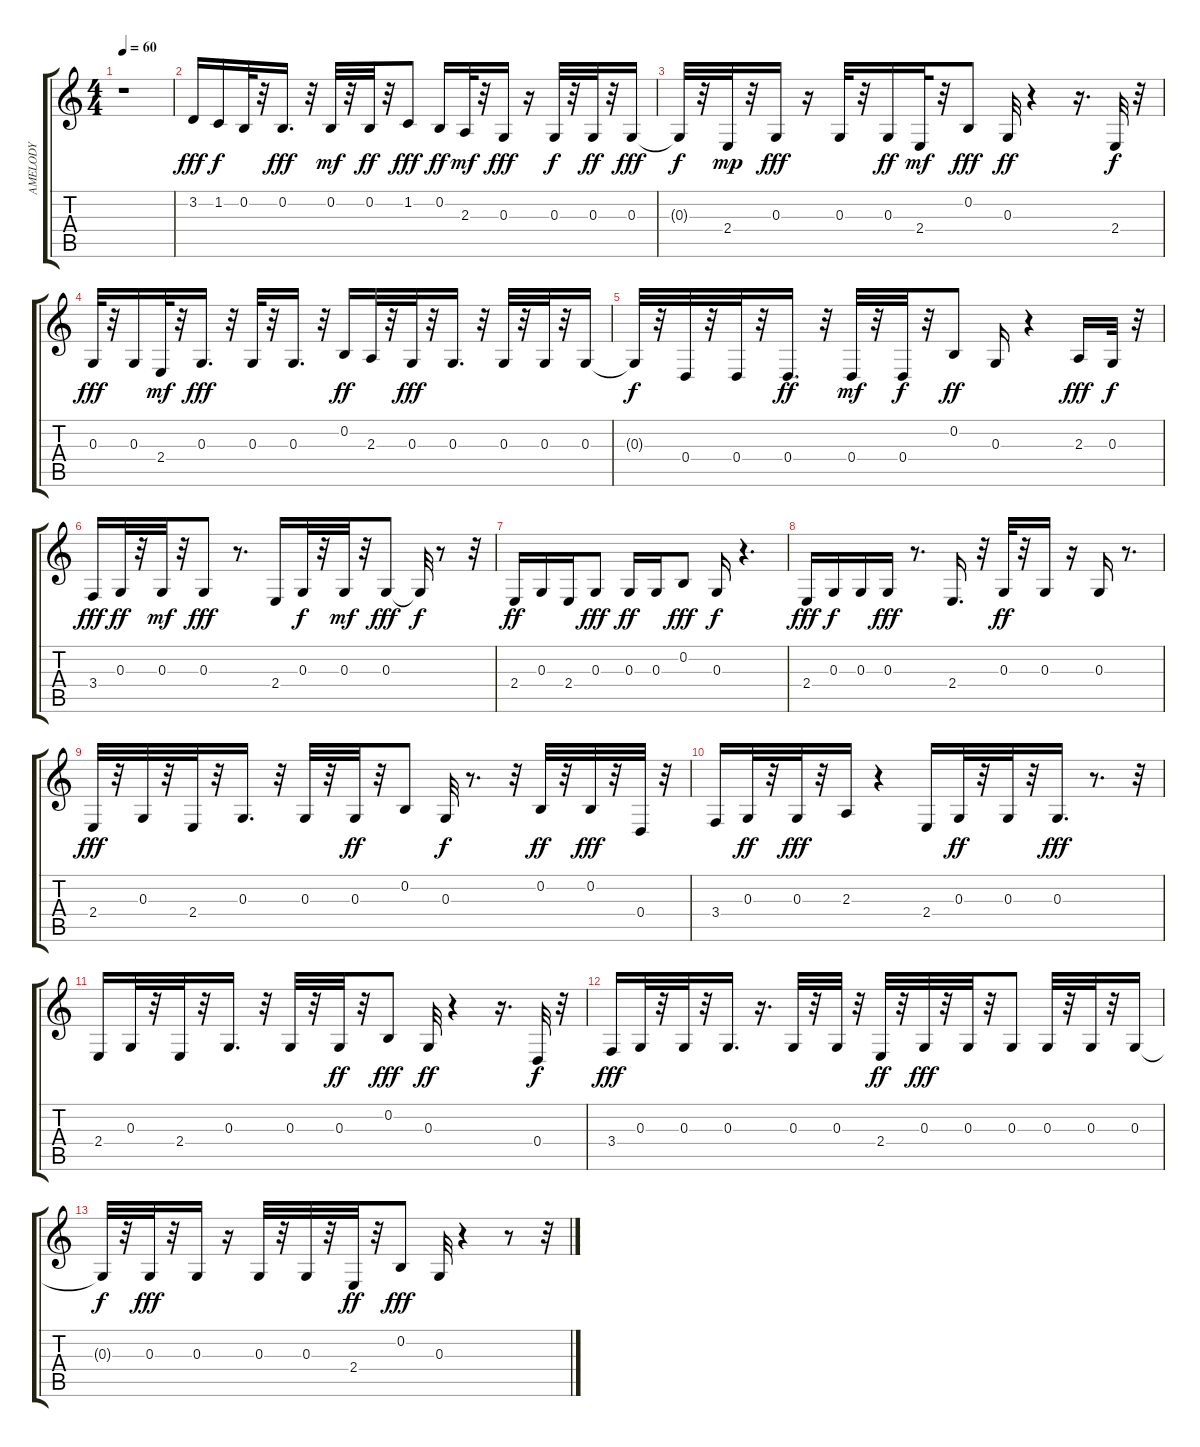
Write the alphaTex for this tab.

\track ("AMELODY             " "AMELODY   ") {instrument vibraphone}
\staff {score tabs}
\tuning (E4 B3 G3 D3 A2 E2) {hide}
\ts (4 4)
\tempo 60
\clef g2
\ks c
r.1{dy ff} |
3.2.16{dy fff} 1.2.16{dy f} 0.2.32 r.32 0.2.16{d dy fff} r.32 0.2.32{dy mf} r.32 0.2.32{dy ff} r.32 1.2.8{dy fff} 0.2.16{dy ff} 2.3.32{dy mf} r.32 0.3.16{dy fff} r.16 0.3.32{dy f} r.32 0.3.32{dy ff} r.32 0.3.16{dy fff} |
0.3{t}.32{dy f} r.32 2.4.32{dy mp} r.32 0.3.16{dy fff} r.16 0.3.32 r.32 0.3.16{dy ff} 2.4.32{dy mf} r.32 0.2.8{dy fff} 0.3.32{dy ff} r.4 r.16{d} 2.4.32{dy f} r.32 |
0.3.32{dy fff} r.32 0.3.16 2.4.32{dy mf} r.32 0.3.16{d dy fff} r.32 0.3.32 r.32 0.3.16{d} r.32 0.2.16{dy ff} 2.3.32 r.32 0.3.32{dy fff} r.32 0.3.16{d} r.32 0.3.32 r.32 0.3.32 r.32 0.3.16 |
0.3{t}.32{dy f} r.32 0.4.32 r.32 0.4.32 r.32 0.4.16{d dy ff} r.32 0.4.32{dy mf} r.32 0.4.32{dy f} r.32 0.2.8{dy ff} 0.3.16 r.4 2.3.16{dy fff} 0.3.32{dy f} r.32 |
3.4.16{dy fff} 0.3.32{dy ff} r.32 0.3.32{dy mf} r.32 0.3.8{dy fff} r.8{d} 2.4.16 0.3.32{dy f} r.32 0.3.32{dy mf} r.32 0.3.8{dy fff} 0.3{t}.32{dy f} r.8 r.32 |
2.4.16{dy ff} 0.3.16 2.4.16 0.3.8{dy fff} 0.3.16{dy ff} 0.3.16 0.2.8{dy fff} 0.3.16{dy f} r.4{d} |
2.4.16{dy fff} 0.3.16{dy f} 0.3.16 0.3.16{dy fff} r.8{d} 2.4.16{d} r.32 0.3.32{dy ff} r.32 0.3.16 r.16 0.3.16 r.8{d} |
2.4.32{dy fff} r.32 0.3.32 r.32 2.4.32 r.32 0.3.16{d} r.32 0.3.32 r.32 0.3.32{dy ff} r.32 0.2.8 0.3.32{dy f} r.8{d} r.32 0.2.32{dy ff} r.32 0.2.32{dy fff} r.32 0.4.32 r.32 |
3.4.16 0.3.32{dy ff} r.32 0.3.32{dy fff} r.32 2.3.16 r.4 2.4.16 0.3.32{dy ff} r.32 0.3.32 r.32 0.3.16{d dy fff} r.8{d} r.32 |
2.4.16 0.3.32 r.32 2.4.32 r.32 0.3.16{d} r.32 0.3.32 r.32 0.3.32{dy ff} r.32 0.2.8{dy fff} 0.3.32{dy ff} r.4 r.16{d} 0.4.32{dy f} r.32 |
3.4.16{dy fff} 0.3.32 r.32 0.3.32 r.32 0.3.16{d} r.16{d} 0.3.32 r.32 0.3.32 r.32 2.4.32{dy ff} r.32 0.3.32{dy fff} r.32 0.3.32 r.32 0.3.8 0.3.32 r.32 0.3.32 r.32 0.3.16 |
0.3{t}.32{dy f} r.32 0.3.32{dy fff} r.32 0.3.16 r.16 0.3.32 r.32 0.3.32 r.32 2.4.32{dy ff} r.32 0.2.8{dy fff} 0.3.32 r.4 r.8 r.32
